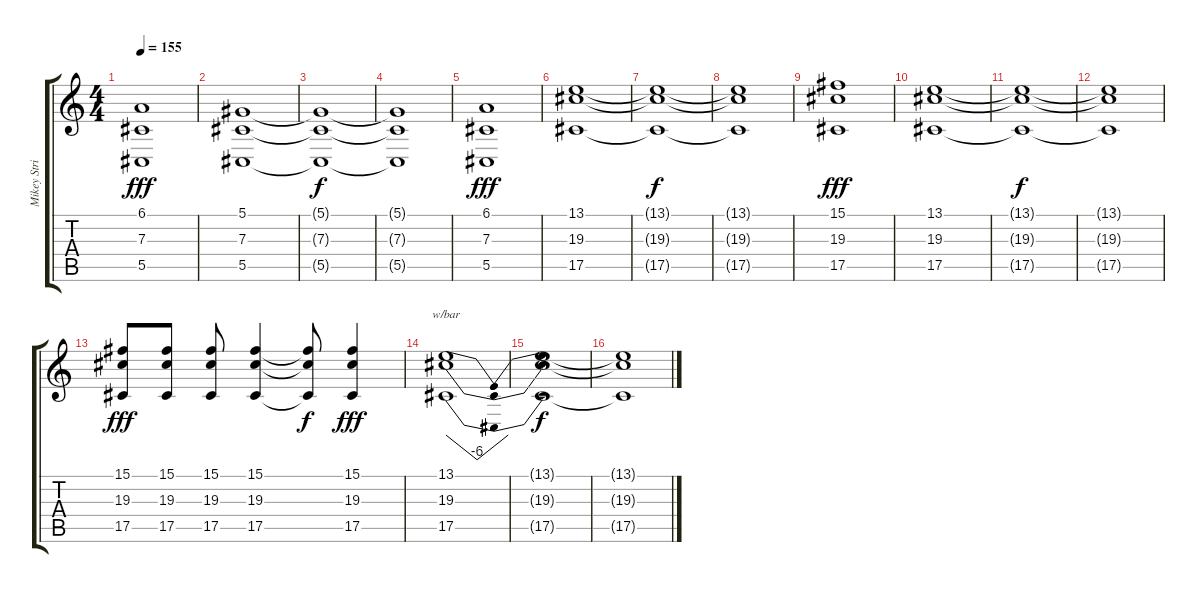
\track ("Mikey Strings" "Mikey Stri") {instrument stringensemble1}
\staff {score tabs}
\tuning (Eb4 Bb3 Gb3 Db3 Ab2 Db2) {hide}
\ts (4 4)
\tempo 155
\clef g2
\ks c
(6.1 7.3 5.5).1{dy fff} |
(5.1 7.3 5.5).1 |
(5.1{t} 7.3{t} 5.5{t}).1{dy f} |
(5.1{t} 7.3{t} 5.5{t}).1 |
(6.1 7.3 5.5).1{dy fff} |
(13.1 19.3 17.5).1 |
(13.1{t} 19.3{t} 17.5{t}).1{dy f} |
(13.1{t} 19.3{t} 17.5{t}).1 |
(15.1 19.3 17.5).1{dy fff} |
(13.1 19.3 17.5).1 |
(13.1{t} 19.3{t} 17.5{t}).1{dy f} |
(13.1{t} 19.3{t} 17.5{t}).1 |
(15.1 19.3 17.5).8{dy fff} (15.1 19.3 17.5).8 (15.1 19.3 17.5).8 (15.1 19.3 17.5).4 (15.1{t} 19.3{t} 17.5{t}).8{dy f} (15.1 19.3 17.5).4{dy fff} |
(13.1 19.3 17.5).1{tbe (dip default 0 0 30 -24 60 0)} |
(13.1{t} 19.3{t} 17.5{t}).1{dy f} |
(13.1{t} 19.3{t} 17.5{t}).1
